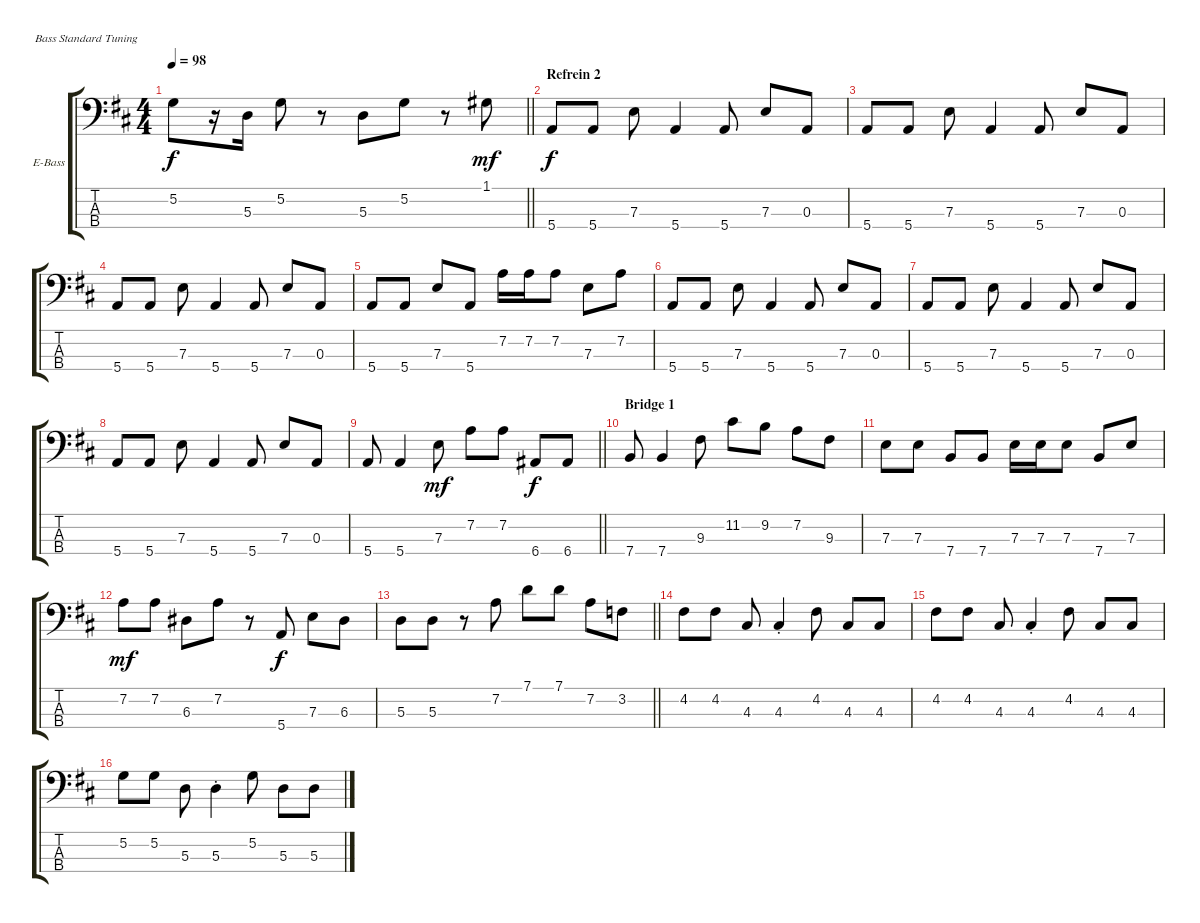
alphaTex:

\bracketExtendMode groupsimilarinstruments
\firstSystemTrackNameOrientation horizontal
\otherSystemsTrackNameOrientation horizontal
\track ("Bass guitar" "E-Bass") {instrument acousticbass}
\staff {score tabs}
\tuning (G2 D2 A1 E1)
\ts (4 4)
\tempo 98
\clef f4
\barLineRight lightlight
\ks d
5.2.8{dy f} r.16 5.3.16 5.2.8 r.8 5.3.8 5.2.8 r.8 1.1.8{dy mf} |
\section ("" "Refrein 2")
5.4.8{dy f} 5.4.8 7.3.8 5.4.4 5.4.8 7.3.8 0.3.8 |
5.4.8 5.4.8 7.3.8 5.4.4 5.4.8 7.3.8 0.3.8 |
5.4.8 5.4.8 7.3.8 5.4.4 5.4.8 7.3.8 0.3.8 |
5.4.8 5.4.8 7.3.8 5.4.8 7.2.16 7.2.16 7.2.8 7.3.8 7.2.8 |
5.4.8 5.4.8 7.3.8 5.4.4 5.4.8 7.3.8 0.3.8 |
5.4.8 5.4.8 7.3.8 5.4.4 5.4.8 7.3.8 0.3.8 |
5.4.8 5.4.8 7.3.8 5.4.4 5.4.8 7.3.8 0.3.8 |
\barLineRight lightlight
5.4.8 5.4.4 7.3.8{dy mf} 7.2.8 7.2.8 6.4.8{dy f} 6.4.8 |
\section ("" "Bridge 1")
7.4.8 7.4.4 9.3.8 11.2.8 9.2.8 7.2.8 9.3.8 |
7.3.8 7.3.8 7.4.8 7.4.8 7.3.16 7.3.16 7.3.8 7.4.8 7.3.8 |
7.2.8{dy mf} 7.2.8 6.3.8 7.2.8 r.8 5.4.8{dy f} 7.3.8 6.3.8 |
\barLineRight lightlight
5.3.8 5.3.8 r.8 7.2.8 7.1.8 7.1.8 7.2.8 3.2.8 |
4.2.8 4.2.8 4.3.8 4.3{st}.4 4.2.8 4.3.8 4.3.8 |
4.2.8 4.2.8 4.3.8 4.3{st}.4 4.2.8 4.3.8 4.3.8 |
5.2.8 5.2.8 5.3.8 5.3{st}.4 5.2.8 5.3.8 5.3.8
